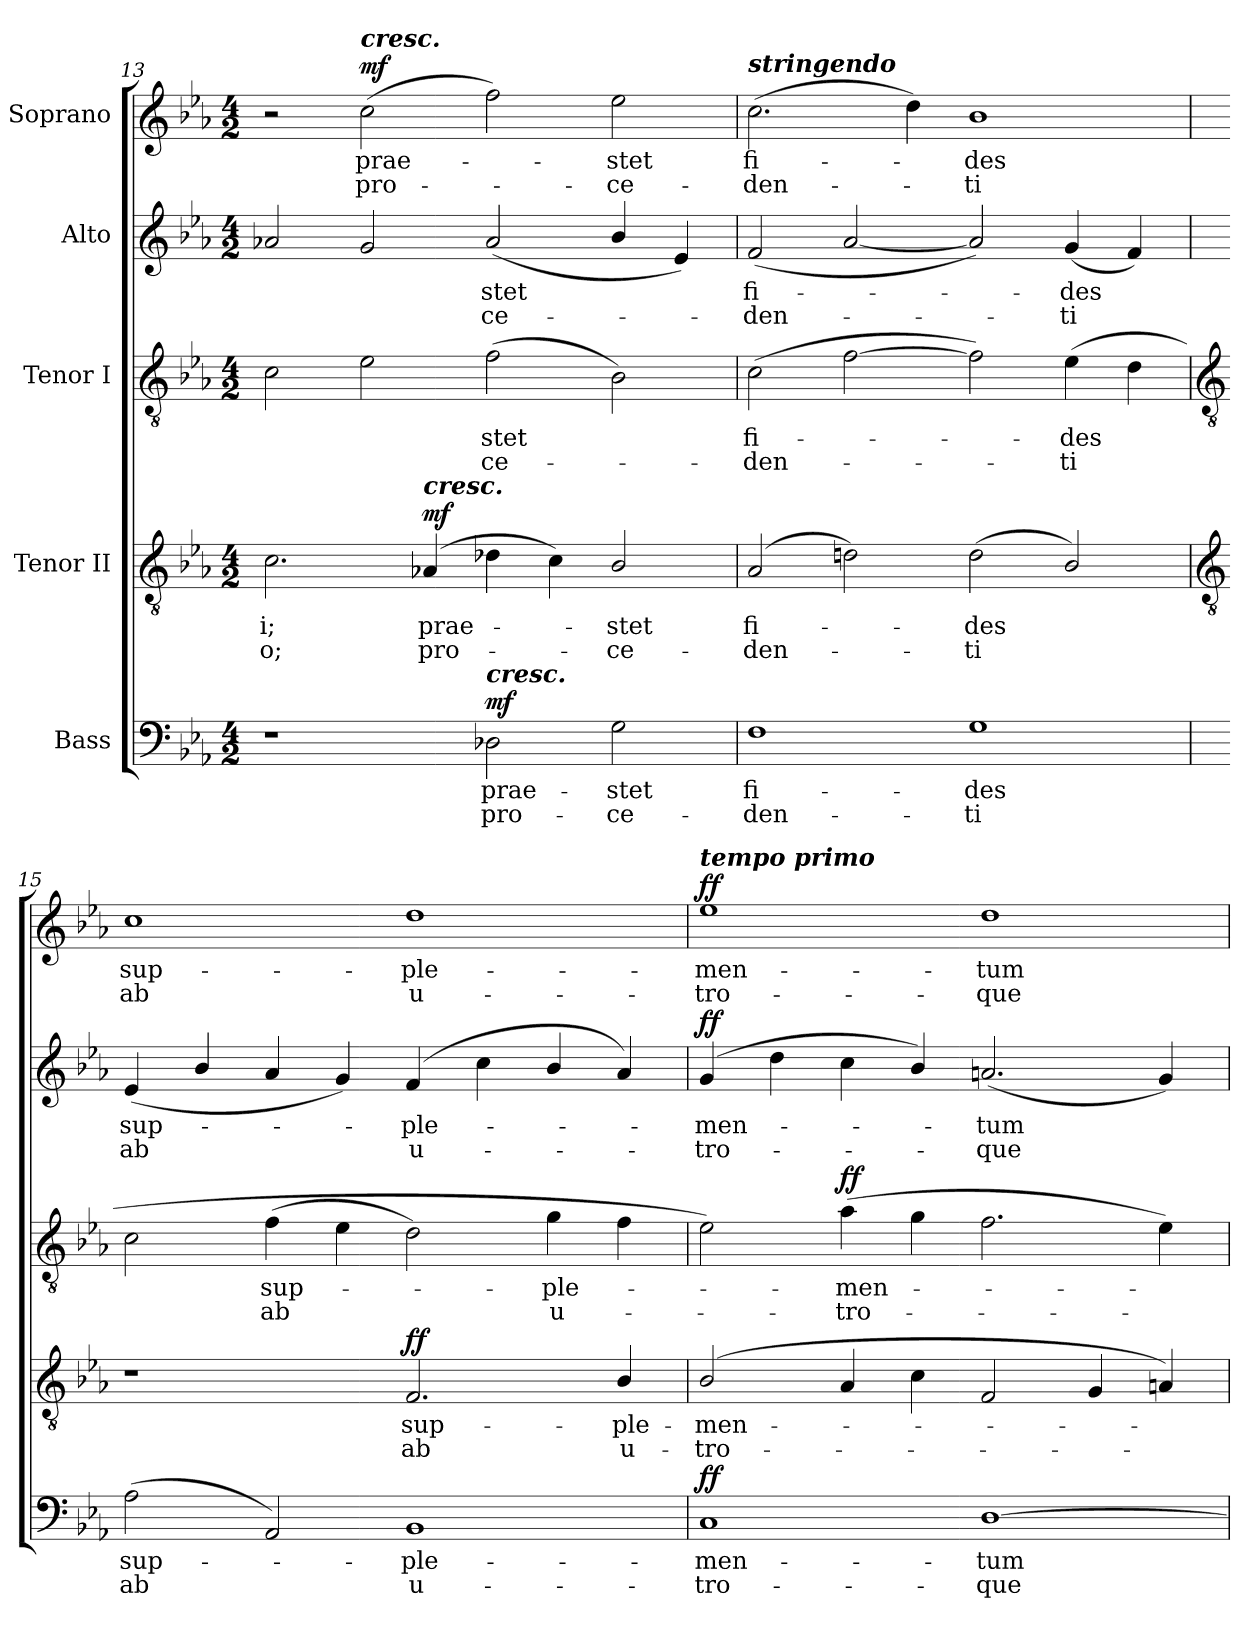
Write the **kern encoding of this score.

**kern	**text	**text	**dynam	**kern	**text	**text	**dynam	**kern	**text	**text	**dynam	**kern	**text	**text	**dynam	**kern	**text	**text	**dynam
*part5	*part5	*part5	*part5	*part4	*part4	*part4	*part4	*part3	*part3	*part3	*part3	*part2	*part2	*part2	*part2	*part1	*part1	*part1	*part1
*staff5	*staff5	*staff5	*staff5	*staff4	*staff4	*staff4	*staff4	*staff3	*staff3	*staff3	*staff3	*staff2	*staff2	*staff2	*staff2	*staff1	*staff1	*staff1	*staff1
*I"Bass	*	*	*	*I"Tenor II	*	*	*	*I"Tenor I	*	*	*	*I"Alto	*	*	*	*I"Soprano	*	*	*
*clefF4	*	*	*	*clefGv2	*	*	*	*clefGv2	*	*	*	*clefG2	*	*	*	*clefG2	*	*	*
*k[b-e-a-]	*	*	*	*k[b-e-a-]	*	*	*	*k[b-e-a-]	*	*	*	*k[b-e-a-]	*	*	*	*k[b-e-a-]	*	*	*
*E-:	*	*	*	*E-:	*	*	*	*E-:	*	*	*	*E-:	*	*	*	*E-:	*	*	*
*M4/2	*	*	*	*M4/2	*	*	*	*M4/2	*	*	*	*M4/2	*	*	*	*M4/2	*	*	*
=13	=13	=13	=13	=13	=13	=13	=13	=13	=13	=13	=13	=13	=13	=13	=13	=13	=13	=13	=13
!	!	!	!	!	!LO:LY:b	!LO:LY:b	!	!	!	!	!	!	!	!	!	!	!	!	!
1r	.	.	.	2.c	-i;	o;	.	2c	.	.	.	2a-X	.	.	.	2r	.	.	.
!	!	!	!	!	!	!	!	!	!	!	!	!	!	!	!	!LO:TX:a:Bi:t=cresc.	!	!	!
!	!	!	!	!	!	!	!	!	!	!	!	!	!	!	!	!	!LO:LY:b	!LO:LY:b	!LO:DY:b
.	.	.	.	.	.	.	.	2e-	.	.	.	2g	.	.	.	(>2cc	prae-	pro-	mf
!	!	!	!	!LO:TX:a:Bi:t=cresc.	!	!	!	!	!	!	!	!	!	!	!	!	!	!	!
!	!	!	!	!	!LO:LY:b	!LO:LY:b	!LO:DY:b	!	!	!	!	!	!	!	!	!	!	!	!
.	.	.	.	(>4A-X	prae-	pro-	mf	.	.	.	.	.	.	.	.	.	.	.	.
!LO:TX:a:Bi:t=cresc.	!	!	!	!	!	!	!	!	!	!	!	!	!	!	!	!	!	!	!
!	!LO:LY:b	!LO:LY:b	!LO:DY:b	!	!	!	!	!	!LO:LY:b	!LO:LY:b	!	!	!LO:LY:b	!LO:LY:b	!	!	!	!	!
2D-X	prae-	-pro-	mf	4d-X	.	.	.	(>2f	stet	ce-	.	(<2a-	stet	ce-	.	2ff)	.	.	.
.	.	.	.	4c)	.	.	.	.	.	.	.	.	.	.	.	.	.	.	.
!	!LO:LY:b	!LO:LY:b	!	!	!LO:LY:b	!LO:LY:b	!	!	!	!	!	!	!	!	!	!	!LO:LY:b	!LO:LY:b	!
2G	-stet	ce-	.	2B-/	stet	ce-	.	2B-)	.	.	.	4b-/	.	.	.	2ee-	stet	ce-	.
.	.	.	.	.	.	.	.	.	.	.	.	4e-)	.	.	.	.	.	.	.
=14	=14	=14	=14	=14	=14	=14	=14	=14	=14	=14	=14	=14	=14	=14	=14	=14	=14	=14	=14
!	!	!	!	!	!	!	!	!	!	!	!	!	!	!	!	!LO:TX:a:Bi:t=stringendo	!	!	!
!	!LO:LY:b	!LO:LY:b	!	!	!LO:LY:b	!LO:LY:b	!	!	!LO:LY:b	!LO:LY:b	!	!	!LO:LY:b	!LO:LY:b	!	!	!LO:LY:b	!LO:LY:b	!
1F	-fi-	-den-	.	(<2A-	-fi-	den-	.	(>2c	fi-	den-	.	(<2f	fi-	den-	.	(>2.cc	-fi-	den-	.
.	.	.	.	2dn)	.	.	.	[2f	.	.	.	[2a-	.	.	.	.	.	.	.
.	.	.	.	.	.	.	.	.	.	.	.	.	.	.	.	4dd)	.	.	.
!	!LO:LY:b	!LO:LY:b	!	!	!LO:LY:b	!LO:LY:b	!	!	!	!	!	!	!	!	!	!	!LO:LY:b	!LO:LY:b	!
1G	-des	ti	.	(<2d	des	ti	.	2f])	.	.	.	2a-])	.	.	.	1b-	des	ti	.
!	!	!	!	!	!	!	!	!	!LO:LY:b	!LO:LY:b	!	!	!LO:LY:b	!LO:LY:b	!	!	!	!	!
.	.	.	.	2B-/)	.	.	.	(>4e-	des	ti	.	(<4g	des	ti	.	.	.	.	.
.	.	.	.	.	.	.	.	4d	.	.	.	4f)	.	.	.	.	.	.	.
!!LO:LB:g=z
=15	=15	=15	=15	=15	=15	=15	=15	=15	=15	=15	=15	=15	=15	=15	=15	=15	=15	=15	=15
*	*	*	*	*clefGv2	*	*	*	*clefGv2	*	*	*	*	*	*	*	*	*	*	*
!	!LO:LY:b	!LO:LY:b	!	!	!	!	!	!	!	!	!	!	!LO:LY:b	!LO:LY:b	!	!	!LO:LY:b	!LO:LY:b	!
(<2A-	sup-	ab	.	1r	.	.	.	2c	.	.	.	(<4e-	sup-	ab	.	1cc	sup-	-ab	.
.	.	.	.	.	.	.	.	.	.	.	.	4b-/	.	.	.	.	.	.	.
!	!	!	!	!	!	!	!	!	!LO:LY:b	!LO:LY:b	!	!	!	!	!	!	!	!	!
2AA-)	.	.	.	.	.	.	.	(>4f	sup-	ab	.	4a-	.	.	.	.	.	.	.
.	.	.	.	.	.	.	.	4e-	.	.	.	4g)	.	.	.	.	.	.	.
!	!LO:LY:b	!LO:LY:b	!	!	!LO:LY:b	!LO:LY:b	!LO:DY:b	!	!	!	!	!	!LO:LY:b	!LO:LY:b	!	!	!LO:LY:b	!LO:LY:b	!
1BB-	ple-	-u-	.	2.F	sup-	-ab	ff	2d)	.	.	.	(<4f	ple-	u-	.	1dd	ple-	-u-	.
.	.	.	.	.	.	.	.	.	.	.	.	4cc	.	.	.	.	.	.	.
!	!	!	!	!	!	!	!	!	!LO:LY:b	!LO:LY:b	!	!	!	!	!	!	!	!	!
.	.	.	.	.	.	.	.	4g	ple-	u-	.	4b-/	.	.	.	.	.	.	.
!	!	!	!	!	!LO:LY:b	!LO:LY:b	!	!	!	!	!	!	!	!	!	!	!	!	!
.	.	.	.	4B-/	ple-	-u-	.	4f	.	.	.	4a-)	.	.	.	.	.	.	.
=16	=16	=16	=16	=16	=16	=16	=16	=16	=16	=16	=16	=16	=16	=16	=16	=16	=16	=16	=16
!	!	!	!	!	!	!	!	!	!	!	!	!	!	!	!	!LO:TX:a:Bi:t=tempo primo	!	!	!
!	!LO:LY:b	!LO:LY:b	!LO:DY:b	!	!LO:LY:b	!LO:LY:b	!	!	!	!	!	!	!LO:LY:b	!LO:LY:b	!LO:DY:b	!	!LO:LY:b	!LO:LY:b	!LO:DY:b
1C	-men-	-tro-	ff	(<2B-/	-men-	tro-	.	2e-)	.	.	.	(>4g	men-	tro-	ff	1ee-	-men-	-tro-	ff
.	.	.	.	.	.	.	.	.	.	.	.	4dd	.	.	.	.	.	.	.
!	!	!	!	!	!	!	!	!	!LO:LY:b	!LO:LY:b	!LO:DY:b	!	!	!	!	!	!	!	!
.	.	.	.	4A-	.	.	.	(>4a-	men-	tro-	ff	4cc	.	.	.	.	.	.	.
.	.	.	.	4c	.	.	.	4g	.	.	.	4b-/)	.	.	.	.	.	.	.
!	!LO:LY:b	!LO:LY:b	!	!	!	!	!	!	!	!	!	!	!LO:LY:b	!LO:LY:b	!	!	!LO:LY:b	!LO:LY:b	!
[1D	-tum	que	.	2F	.	.	.	2.f	.	.	.	(<2.an	tum	que	.	1dd	-tum	que	.
.	.	.	.	4G	.	.	.	.	.	.	.	.	.	.	.	.	.	.	.
.	.	.	.	4An)	.	.	.	4e-)	.	.	.	4g)	.	.	.	.	.	.	.
=	=	=	=	=	=	=	=	=	=	=	=	=	=	=	=	=	=	=	=
*-	*-	*-	*-	*-	*-	*-	*-	*-	*-	*-	*-	*-	*-	*-	*-	*-	*-	*-	*-
